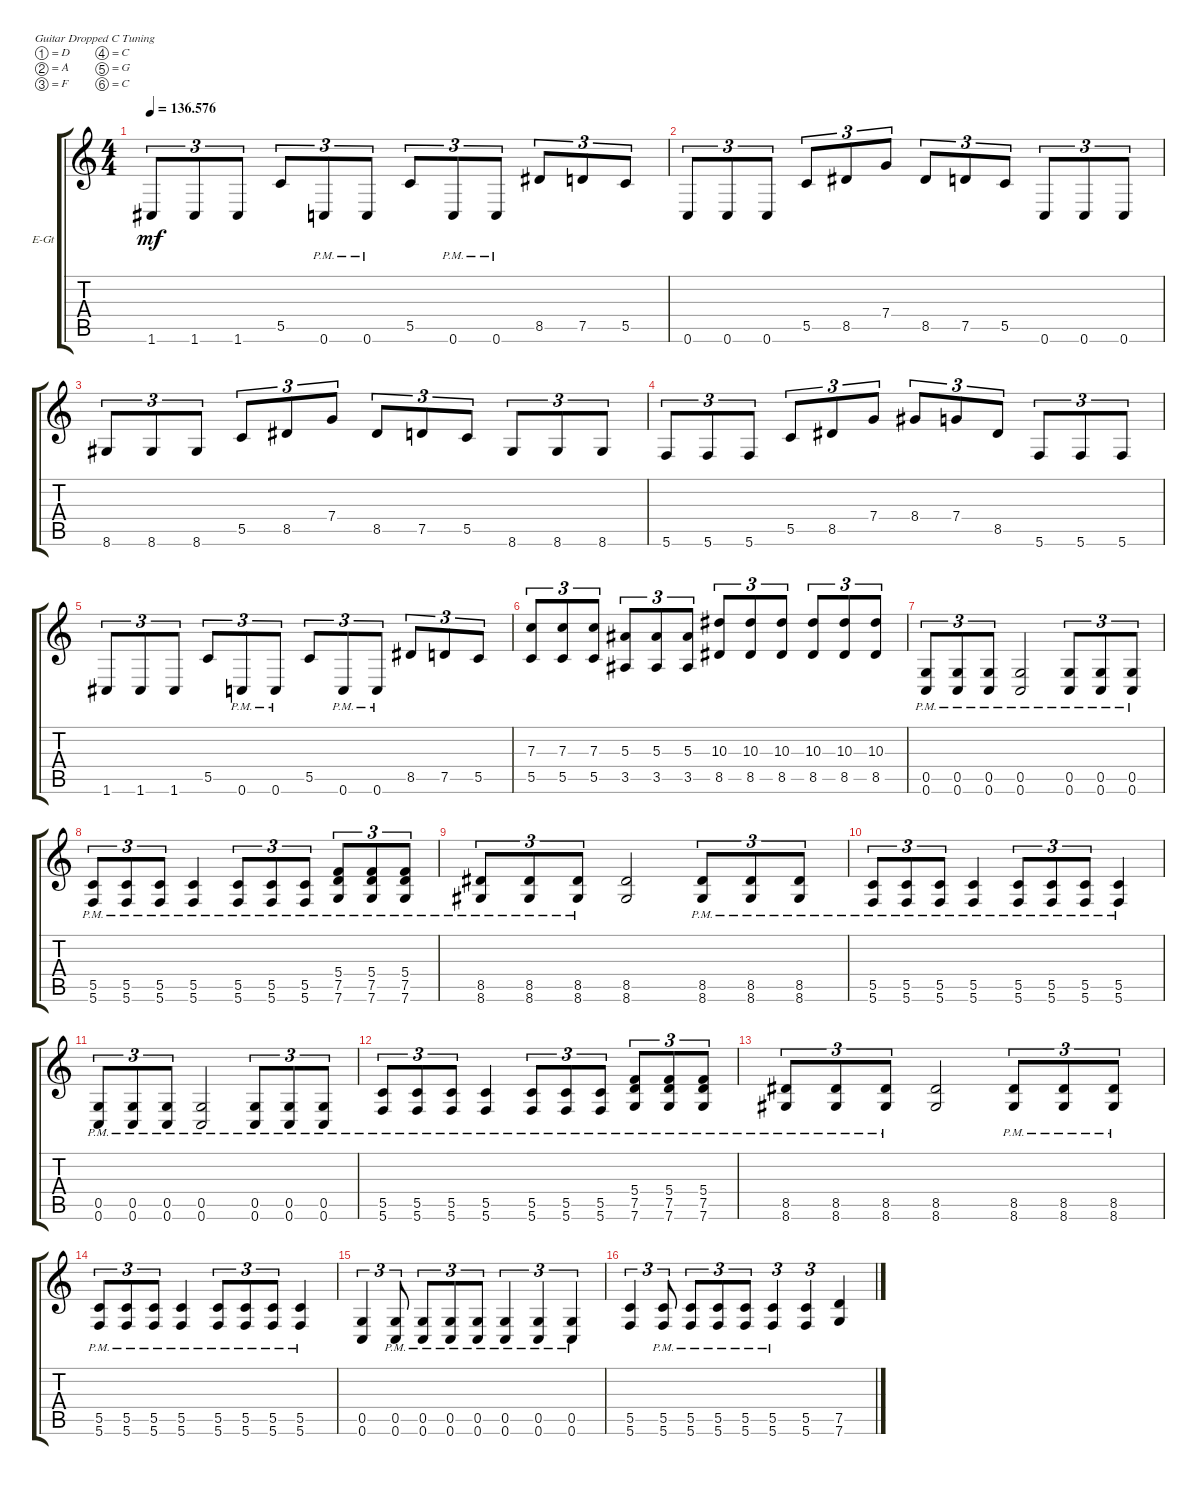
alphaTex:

\bracketExtendMode groupsimilarinstruments
\firstSystemTrackNameOrientation horizontal
\otherSystemsTrackNameOrientation horizontal
\track ("Left Ryhthm " "E-Gt") {instrument distortionguitar}
\staff {score tabs}
\tuning (D4 A3 F3 C3 G2 C2)
\ts (4 4)
\tempo
136.576
\accidentals auto
\clef g2
\ottava regular
\simile none
\ks c
1.6.8{tu (3 2) dy mf} 1.6.8{tu (3 2)} 1.6.8{tu (3 2)} 5.5.8{tu (3 2)} 0.6{pm}.8{tu (3 2)} 0.6{pm}.8{tu (3 2)} 5.5.8{tu (3 2)} 0.6{pm}.8{tu (3 2)} 0.6{pm}.8{tu (3 2)} 8.5.8{tu (3 2)} 7.5.8{tu (3 2)} 5.5.8{tu (3 2)} |
0.6.8{tu (3 2)} 0.6.8{tu (3 2)} 0.6.8{tu (3 2)} 5.5.8{tu (3 2)} 8.5.8{tu (3 2)} 7.4.8{tu (3 2)} 8.5.8{tu (3 2)} 7.5.8{tu (3 2)} 5.5.8{tu (3 2)} 0.6.8{tu (3 2)} 0.6.8{tu (3 2)} 0.6.8{tu (3 2)} |
8.6.8{tu (3 2)} 8.6.8{tu (3 2)} 8.6.8{tu (3 2)} 5.5.8{tu (3 2)} 8.5.8{tu (3 2)} 7.4.8{tu (3 2)} 8.5.8{tu (3 2)} 7.5.8{tu (3 2)} 5.5.8{tu (3 2)} 8.6.8{tu (3 2)} 8.6.8{tu (3 2)} 8.6.8{tu (3 2)} |
5.6.8{tu (3 2)} 5.6.8{tu (3 2)} 5.6.8{tu (3 2)} 5.5.8{tu (3 2)} 8.5.8{tu (3 2)} 7.4.8{tu (3 2)} 8.4.8{tu (3 2)} 7.4.8{tu (3 2)} 8.5.8{tu (3 2)} 5.6.8{tu (3 2)} 5.6.8{tu (3 2)} 5.6.8{tu (3 2)} |
1.6.8{tu (3 2)} 1.6.8{tu (3 2)} 1.6.8{tu (3 2)} 5.5.8{tu (3 2)} 0.6{pm}.8{tu (3 2)} 0.6{pm}.8{tu (3 2)} 5.5.8{tu (3 2)} 0.6{pm}.8{tu (3 2)} 0.6{pm}.8{tu (3 2)} 8.5.8{tu (3 2)} 7.5.8{tu (3 2)} 5.5.8{tu (3 2)} |
(5.5 7.3).8{tu (3 2)} (5.5 7.3).8{tu (3 2)} (5.5 7.3).8{tu (3 2)} (3.5 5.3).8{tu (3 2)} (3.5 5.3).8{tu (3 2)} (3.5 5.3).8{tu (3 2)} (8.5 10.3).8{tu (3 2)} (8.5 10.3).8{tu (3 2)} (8.5 10.3).8{tu (3 2)} (8.5 10.3).8{tu (3 2)} (8.5 10.3).8{tu (3 2)} (8.5 10.3).8{tu (3 2)} |
(0.6{pm} 0.5{pm}).8{tu (3 2)} (0.6{pm} 0.5{pm}).8{tu (3 2)} (0.6{pm} 0.5{pm}).8{tu (3 2)} (0.6{pm} 0.5{pm}).2 (0.6{pm} 0.5{pm}).8{tu (3 2)} (0.5{pm} 0.6{pm}).8{tu (3 2)} (0.5{pm} 0.6{pm}).8{tu (3 2)} |
(5.6{pm} 5.5{pm}).8{tu (3 2)} (5.6{pm} 5.5{pm}).8{tu (3 2)} (5.6{pm} 5.5{pm}).8{tu (3 2)} (5.6{pm} 5.5{pm}).4 (5.5{pm} 5.6{pm}).8{tu (3 2)} (5.5{pm} 5.6{pm}).8{tu (3 2)} (5.5{pm} 5.6{pm}).8{tu (3 2)} (7.6{pm} 7.5{pm} 5.4{pm}).8{tu (3 2)} (7.6{pm} 7.5{pm} 5.4{pm}).8{tu (3 2)} (7.6{pm} 7.5{pm} 5.4{pm}).8{tu (3 2)} |
(8.6{pm} 8.5{pm}).8{tu (3 2)} (8.5{pm} 8.6{pm}).8{tu (3 2)} (8.5{pm} 8.6{pm}).8{tu (3 2)} (8.5 8.6).2 (8.6{pm} 8.5{pm}).8{tu (3 2)} (8.6{pm} 8.5{pm}).8{tu (3 2)} (8.6{pm} 8.5{pm}).8{tu (3 2)} |
(5.6{pm} 5.5{pm}).8{tu (3 2)} (5.6{pm} 5.5{pm}).8{tu (3 2)} (5.6{pm} 5.5{pm}).8{tu (3 2)} (5.6{pm} 5.5{pm}).4 (5.5{pm} 5.6{pm}).8{tu (3 2)} (5.5{pm} 5.6{pm}).8{tu (3 2)} (5.5{pm} 5.6{pm}).8{tu (3 2)} (5.5{pm} 5.6{pm}).4 |
(0.6{pm} 0.5{pm}).8{tu (3 2)} (0.6{pm} 0.5{pm}).8{tu (3 2)} (0.6{pm} 0.5{pm}).8{tu (3 2)} (0.6{pm} 0.5{pm}).2 (0.6{pm} 0.5{pm}).8{tu (3 2)} (0.5{pm} 0.6{pm}).8{tu (3 2)} (0.5{pm} 0.6{pm}).8{tu (3 2)} |
(5.6{pm} 5.5{pm}).8{tu (3 2)} (5.6{pm} 5.5{pm}).8{tu (3 2)} (5.6{pm} 5.5{pm}).8{tu (3 2)} (5.6{pm} 5.5{pm}).4 (5.5{pm} 5.6{pm}).8{tu (3 2)} (5.5{pm} 5.6{pm}).8{tu (3 2)} (5.5{pm} 5.6{pm}).8{tu (3 2)} (7.6{pm} 7.5{pm} 5.4{pm}).8{tu (3 2)} (7.6{pm} 7.5{pm} 5.4{pm}).8{tu (3 2)} (7.6{pm} 7.5{pm} 5.4{pm}).8{tu (3 2)} |
(8.6{pm} 8.5{pm}).8{tu (3 2)} (8.5{pm} 8.6{pm}).8{tu (3 2)} (8.5{pm} 8.6{pm}).8{tu (3 2)} (8.5 8.6).2 (8.6{pm} 8.5{pm}).8{tu (3 2)} (8.6{pm} 8.5{pm}).8{tu (3 2)} (8.6{pm} 8.5{pm}).8{tu (3 2)} |
(5.6{pm} 5.5{pm}).8{tu (3 2)} (5.6{pm} 5.5{pm}).8{tu (3 2)} (5.6{pm} 5.5{pm}).8{tu (3 2)} (5.6{pm} 5.5{pm}).4 (5.5{pm} 5.6{pm}).8{tu (3 2)} (5.5{pm} 5.6{pm}).8{tu (3 2)} (5.5{pm} 5.6{pm}).8{tu (3 2)} (5.5{pm} 5.6{pm}).4 |
(0.6 0.5).4{tu (3 2)} (0.6{pm} 0.5{pm}).8{tu (3 2)} (0.6{pm} 0.5{pm}).8{tu (3 2)} (0.6{pm} 0.5{pm}).8{tu (3 2)} (0.6{pm} 0.5{pm}).8{tu (3 2)} (0.5{pm} 0.6{pm}).4{tu (3 2)} (0.5{pm} 0.6{pm}).4{tu (3 2)} (0.5{pm} 0.6{pm}).4{tu (3 2)} |
(5.6 5.5).4{tu (3 2)} (5.6{pm} 5.5{pm}).8{tu (3 2)} (5.6{pm} 5.5{pm}).8{tu (3 2)} (5.6{pm} 5.5{pm}).8{tu (3 2)} (5.6{pm} 5.5{pm}).8{tu (3 2)} (5.5{pm} 5.6{pm}).4{tu (3 2)} (5.5 5.6).4{tu (3 2)} (7.5 7.6).4
